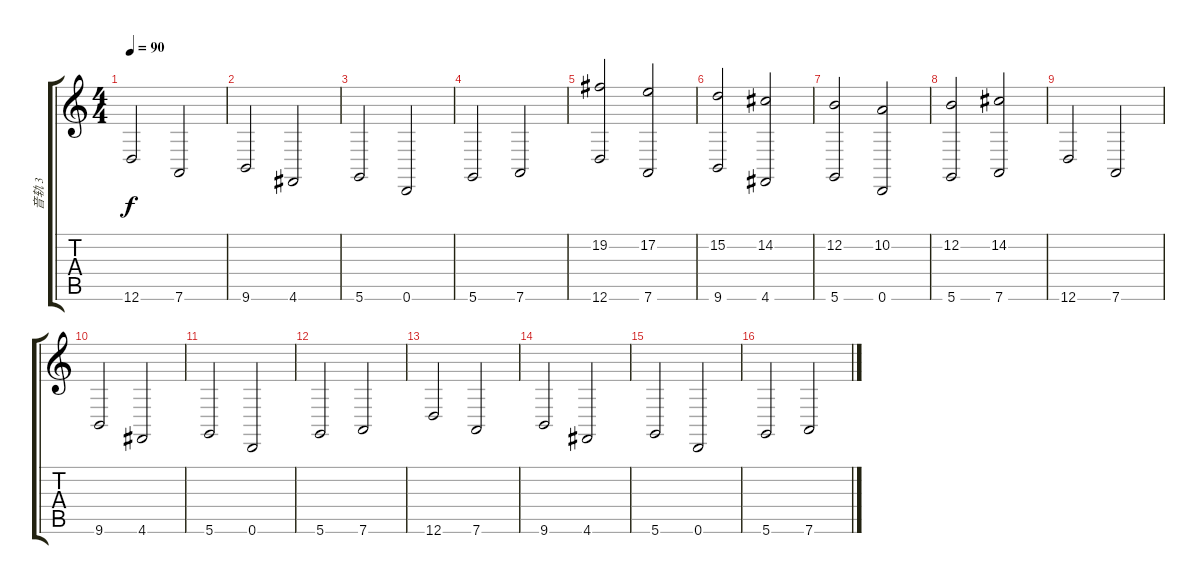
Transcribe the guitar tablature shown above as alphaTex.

\track ("音轨 3" "音轨 3") {instrument stringensemble1}
\staff {score tabs}
\tuning (E4 B3 G3 D3 A2 D2) {hide}
\ts (4 4)
\tempo 90
\clef g2
\ks c
12.6.2{dy f instrument stringensemble1} 7.6.2 |
9.6.2 4.6.2 |
5.6.2 0.6.2 |
5.6.2 7.6.2 |
(19.2 12.6).2 (17.2 7.6).2 |
(15.2 9.6).2 (14.2 4.6).2 |
(12.2 5.6).2 (10.2 0.6).2 |
(12.2 5.6).2 (14.2 7.6).2 |
12.6.2 7.6.2 |
9.6.2 4.6.2 |
5.6.2 0.6.2 |
5.6.2 7.6.2 |
12.6.2 7.6.2 |
9.6.2 4.6.2 |
5.6.2 0.6.2 |
5.6.2 7.6.2
